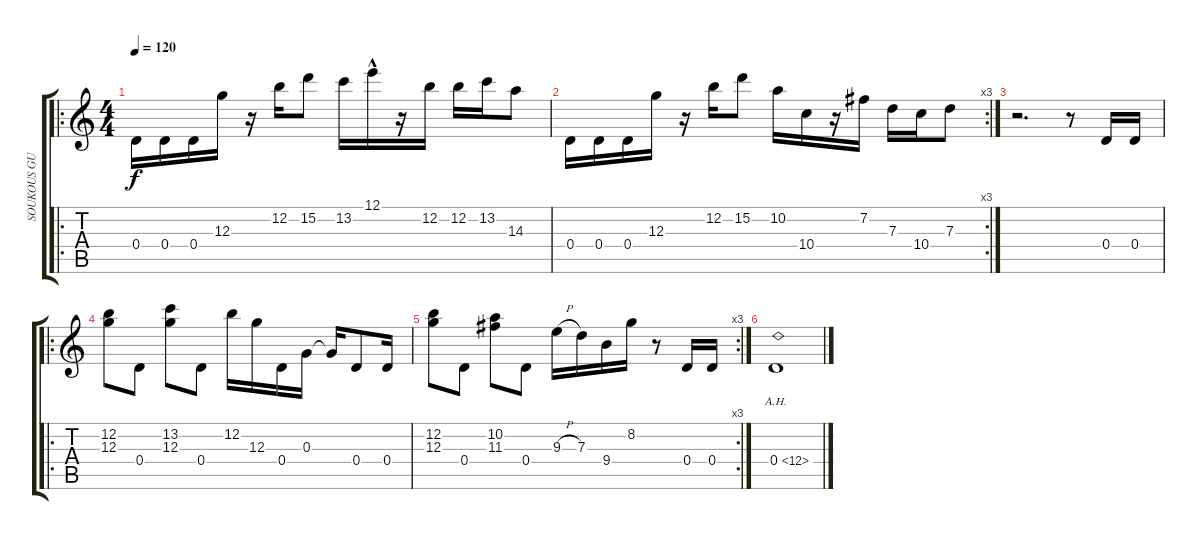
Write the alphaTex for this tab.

\track ("SOUKOUS GUITAR" "SOUKOUS GU") {instrument overdrivenguitar}
\staff {score tabs}
\tuning (E4 B3 G3 D3 A2 E2) {hide}
\ro
\ts (4 4)
\tempo 120
\clef g2
\ks c
0.4.16{dy f instrument overdrivenguitar} 0.4.16 0.4.16 12.3.16 r.16 12.2.16 15.2.8 13.2.16 12.1{hac}.16 r.16 12.2.16 12.2.16 13.2.16 14.3.8 |
\rc 3
0.4.16 0.4.16 0.4.16 12.3.16 r.16 12.2.16 15.2.8 10.2.16 10.4.16 r.16 7.2.16 7.3.16 10.4.16 7.3.8 |
r.2{d} r.8 0.4.16 0.4.16 |
\ro
(12.2 12.3).8 0.4.8 (13.2 12.3).8 0.4.8 12.2.16 12.3.16 0.4.16 0.3.16 0.3{t}.16 0.4.8 0.4.16 |
\rc 3
(12.2 12.3).8 0.4.8 (10.2 11.3).8 0.4.8 9.3{h}.16 7.3.16 9.4.16 8.2.16 r.8 0.4.16 0.4.16 |
0.4{ah 12}.1
